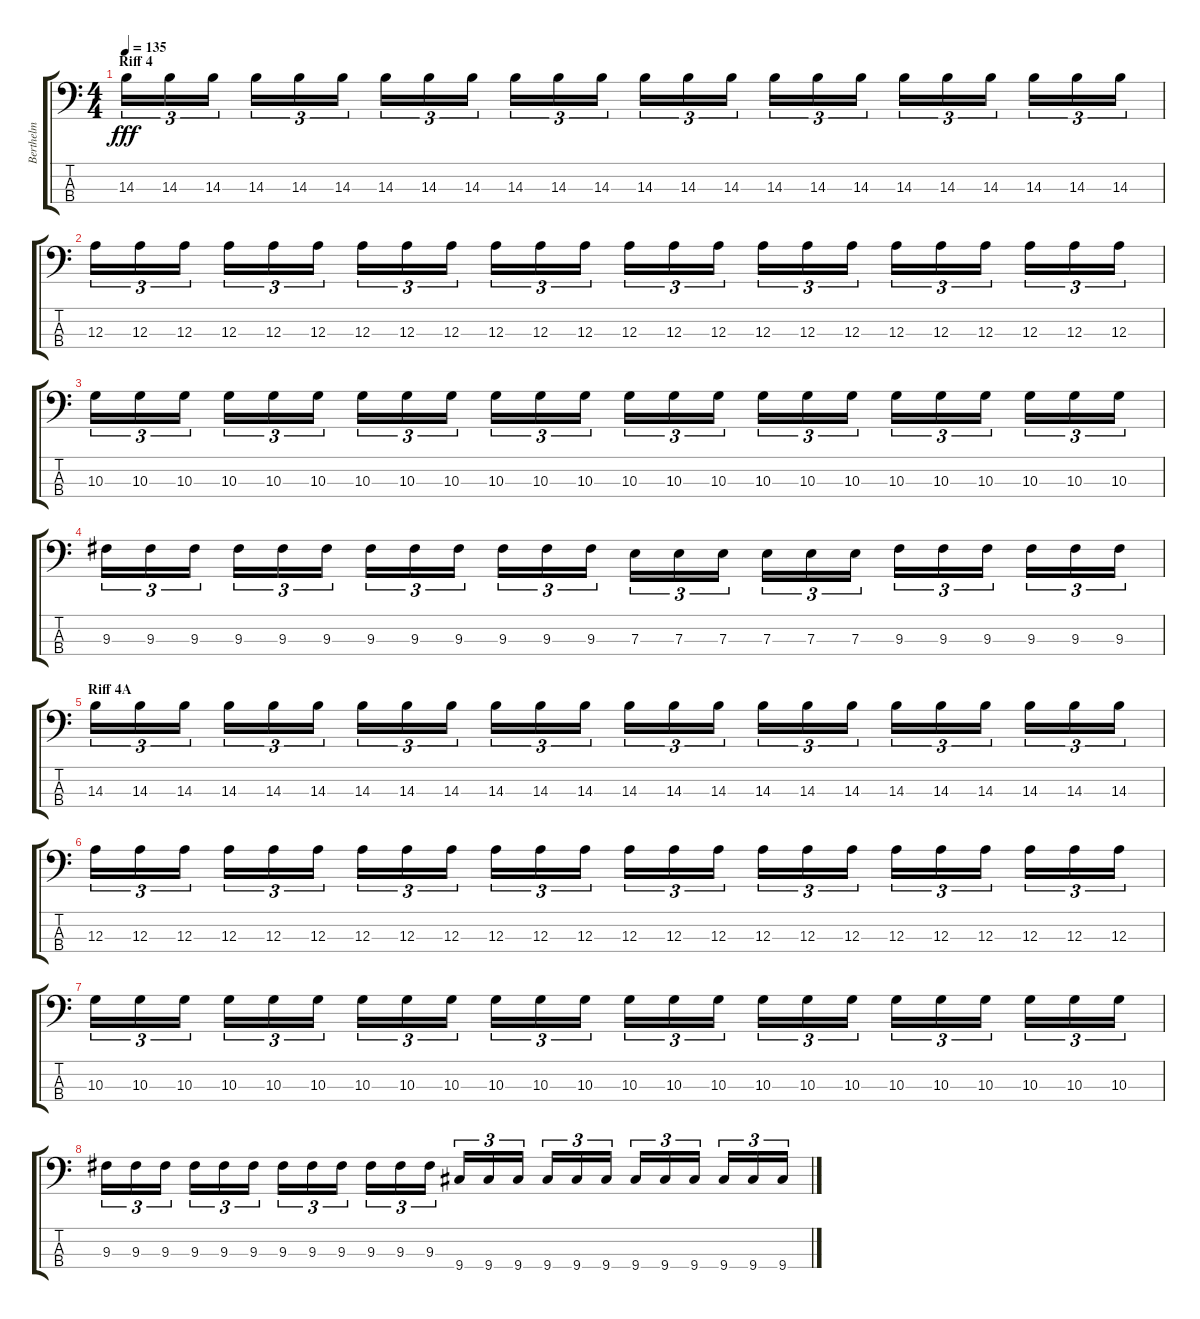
\track ("Berthelm" "Berthelm") {instrument electricbasspick}
\staff {score tabs}
\tuning (G2 D2 A1 E1) {hide}
\ts (4 4)
\section ("" "Riff 4")
\tempo 135
\clef f4
\ks c
14.3.16{tu (3 2) dy fff} 14.3.16{tu (3 2)} 14.3.16{tu (3 2)} 14.3.16{tu (3 2)} 14.3.16{tu (3 2)} 14.3.16{tu (3 2)} 14.3.16{tu (3 2)} 14.3.16{tu (3 2)} 14.3.16{tu (3 2)} 14.3.16{tu (3 2)} 14.3.16{tu (3 2)} 14.3.16{tu (3 2)} 14.3.16{tu (3 2)} 14.3.16{tu (3 2)} 14.3.16{tu (3 2)} 14.3.16{tu (3 2)} 14.3.16{tu (3 2)} 14.3.16{tu (3 2)} 14.3.16{tu (3 2)} 14.3.16{tu (3 2)} 14.3.16{tu (3 2)} 14.3.16{tu (3 2)} 14.3.16{tu (3 2)} 14.3.16{tu (3 2)} |
12.3.16{tu (3 2)} 12.3.16{tu (3 2)} 12.3.16{tu (3 2)} 12.3.16{tu (3 2)} 12.3.16{tu (3 2)} 12.3.16{tu (3 2)} 12.3.16{tu (3 2)} 12.3.16{tu (3 2)} 12.3.16{tu (3 2)} 12.3.16{tu (3 2)} 12.3.16{tu (3 2)} 12.3.16{tu (3 2)} 12.3.16{tu (3 2)} 12.3.16{tu (3 2)} 12.3.16{tu (3 2)} 12.3.16{tu (3 2)} 12.3.16{tu (3 2)} 12.3.16{tu (3 2)} 12.3.16{tu (3 2)} 12.3.16{tu (3 2)} 12.3.16{tu (3 2)} 12.3.16{tu (3 2)} 12.3.16{tu (3 2)} 12.3.16{tu (3 2)} |
10.3.16{tu (3 2)} 10.3.16{tu (3 2)} 10.3.16{tu (3 2)} 10.3.16{tu (3 2)} 10.3.16{tu (3 2)} 10.3.16{tu (3 2)} 10.3.16{tu (3 2)} 10.3.16{tu (3 2)} 10.3.16{tu (3 2)} 10.3.16{tu (3 2)} 10.3.16{tu (3 2)} 10.3.16{tu (3 2)} 10.3.16{tu (3 2)} 10.3.16{tu (3 2)} 10.3.16{tu (3 2)} 10.3.16{tu (3 2)} 10.3.16{tu (3 2)} 10.3.16{tu (3 2)} 10.3.16{tu (3 2)} 10.3.16{tu (3 2)} 10.3.16{tu (3 2)} 10.3.16{tu (3 2)} 10.3.16{tu (3 2)} 10.3.16{tu (3 2)} |
9.3.16{tu (3 2)} 9.3.16{tu (3 2)} 9.3.16{tu (3 2)} 9.3.16{tu (3 2)} 9.3.16{tu (3 2)} 9.3.16{tu (3 2)} 9.3.16{tu (3 2)} 9.3.16{tu (3 2)} 9.3.16{tu (3 2)} 9.3.16{tu (3 2)} 9.3.16{tu (3 2)} 9.3.16{tu (3 2)} 7.3.16{tu (3 2)} 7.3.16{tu (3 2)} 7.3.16{tu (3 2)} 7.3.16{tu (3 2)} 7.3.16{tu (3 2)} 7.3.16{tu (3 2)} 9.3.16{tu (3 2)} 9.3.16{tu (3 2)} 9.3.16{tu (3 2)} 9.3.16{tu (3 2)} 9.3.16{tu (3 2)} 9.3.16{tu (3 2)} |
\section ("" "Riff 4A")
14.3.16{tu (3 2)} 14.3.16{tu (3 2)} 14.3.16{tu (3 2)} 14.3.16{tu (3 2)} 14.3.16{tu (3 2)} 14.3.16{tu (3 2)} 14.3.16{tu (3 2)} 14.3.16{tu (3 2)} 14.3.16{tu (3 2)} 14.3.16{tu (3 2)} 14.3.16{tu (3 2)} 14.3.16{tu (3 2)} 14.3.16{tu (3 2)} 14.3.16{tu (3 2)} 14.3.16{tu (3 2)} 14.3.16{tu (3 2)} 14.3.16{tu (3 2)} 14.3.16{tu (3 2)} 14.3.16{tu (3 2)} 14.3.16{tu (3 2)} 14.3.16{tu (3 2)} 14.3.16{tu (3 2)} 14.3.16{tu (3 2)} 14.3.16{tu (3 2)} |
12.3.16{tu (3 2)} 12.3.16{tu (3 2)} 12.3.16{tu (3 2)} 12.3.16{tu (3 2)} 12.3.16{tu (3 2)} 12.3.16{tu (3 2)} 12.3.16{tu (3 2)} 12.3.16{tu (3 2)} 12.3.16{tu (3 2)} 12.3.16{tu (3 2)} 12.3.16{tu (3 2)} 12.3.16{tu (3 2)} 12.3.16{tu (3 2)} 12.3.16{tu (3 2)} 12.3.16{tu (3 2)} 12.3.16{tu (3 2)} 12.3.16{tu (3 2)} 12.3.16{tu (3 2)} 12.3.16{tu (3 2)} 12.3.16{tu (3 2)} 12.3.16{tu (3 2)} 12.3.16{tu (3 2)} 12.3.16{tu (3 2)} 12.3.16{tu (3 2)} |
10.3.16{tu (3 2)} 10.3.16{tu (3 2)} 10.3.16{tu (3 2)} 10.3.16{tu (3 2)} 10.3.16{tu (3 2)} 10.3.16{tu (3 2)} 10.3.16{tu (3 2)} 10.3.16{tu (3 2)} 10.3.16{tu (3 2)} 10.3.16{tu (3 2)} 10.3.16{tu (3 2)} 10.3.16{tu (3 2)} 10.3.16{tu (3 2)} 10.3.16{tu (3 2)} 10.3.16{tu (3 2)} 10.3.16{tu (3 2)} 10.3.16{tu (3 2)} 10.3.16{tu (3 2)} 10.3.16{tu (3 2)} 10.3.16{tu (3 2)} 10.3.16{tu (3 2)} 10.3.16{tu (3 2)} 10.3.16{tu (3 2)} 10.3.16{tu (3 2)} |
9.3.16{tu (3 2)} 9.3.16{tu (3 2)} 9.3.16{tu (3 2)} 9.3.16{tu (3 2)} 9.3.16{tu (3 2)} 9.3.16{tu (3 2)} 9.3.16{tu (3 2)} 9.3.16{tu (3 2)} 9.3.16{tu (3 2)} 9.3.16{tu (3 2)} 9.3.16{tu (3 2)} 9.3.16{tu (3 2)} 9.4.16{tu (3 2)} 9.4.16{tu (3 2)} 9.4.16{tu (3 2)} 9.4.16{tu (3 2)} 9.4.16{tu (3 2)} 9.4.16{tu (3 2)} 9.4.16{tu (3 2)} 9.4.16{tu (3 2)} 9.4.16{tu (3 2)} 9.4.16{tu (3 2)} 9.4.16{tu (3 2)} 9.4.16{tu (3 2)}
